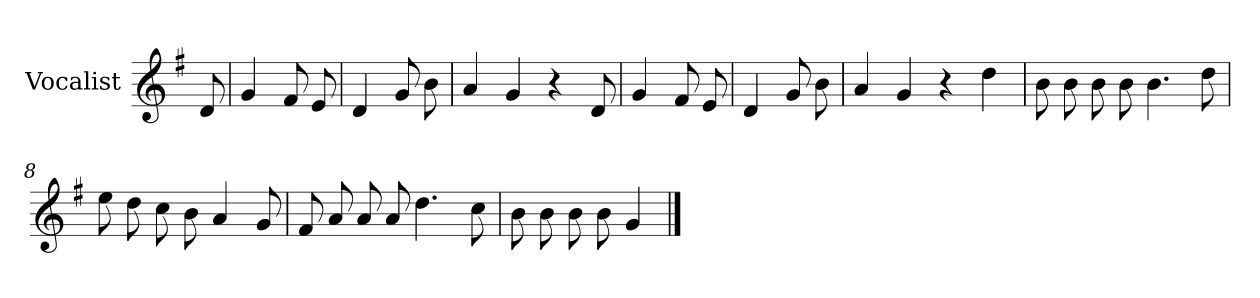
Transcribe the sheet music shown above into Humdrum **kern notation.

**kern
*part1
*staff1
*I"Vocalist
*k[f#]
*G:
=
8d
=1
4g
8f#
8e
=2
4d
8g
8b
=3
4a
4g
4r
8d
=4
4g
8f#
8e
=5
4d
8g
8b
=6
4a
4g
4r
4dd
=7
8b
8b
8b
8b
4.b
8dd
=8
8ee
8dd
8cc
8b
4a
8g
=9
8f#
8a
8a
8a
4.dd
8cc
=10
8b
8b
8b
8b
4g
==
*-
